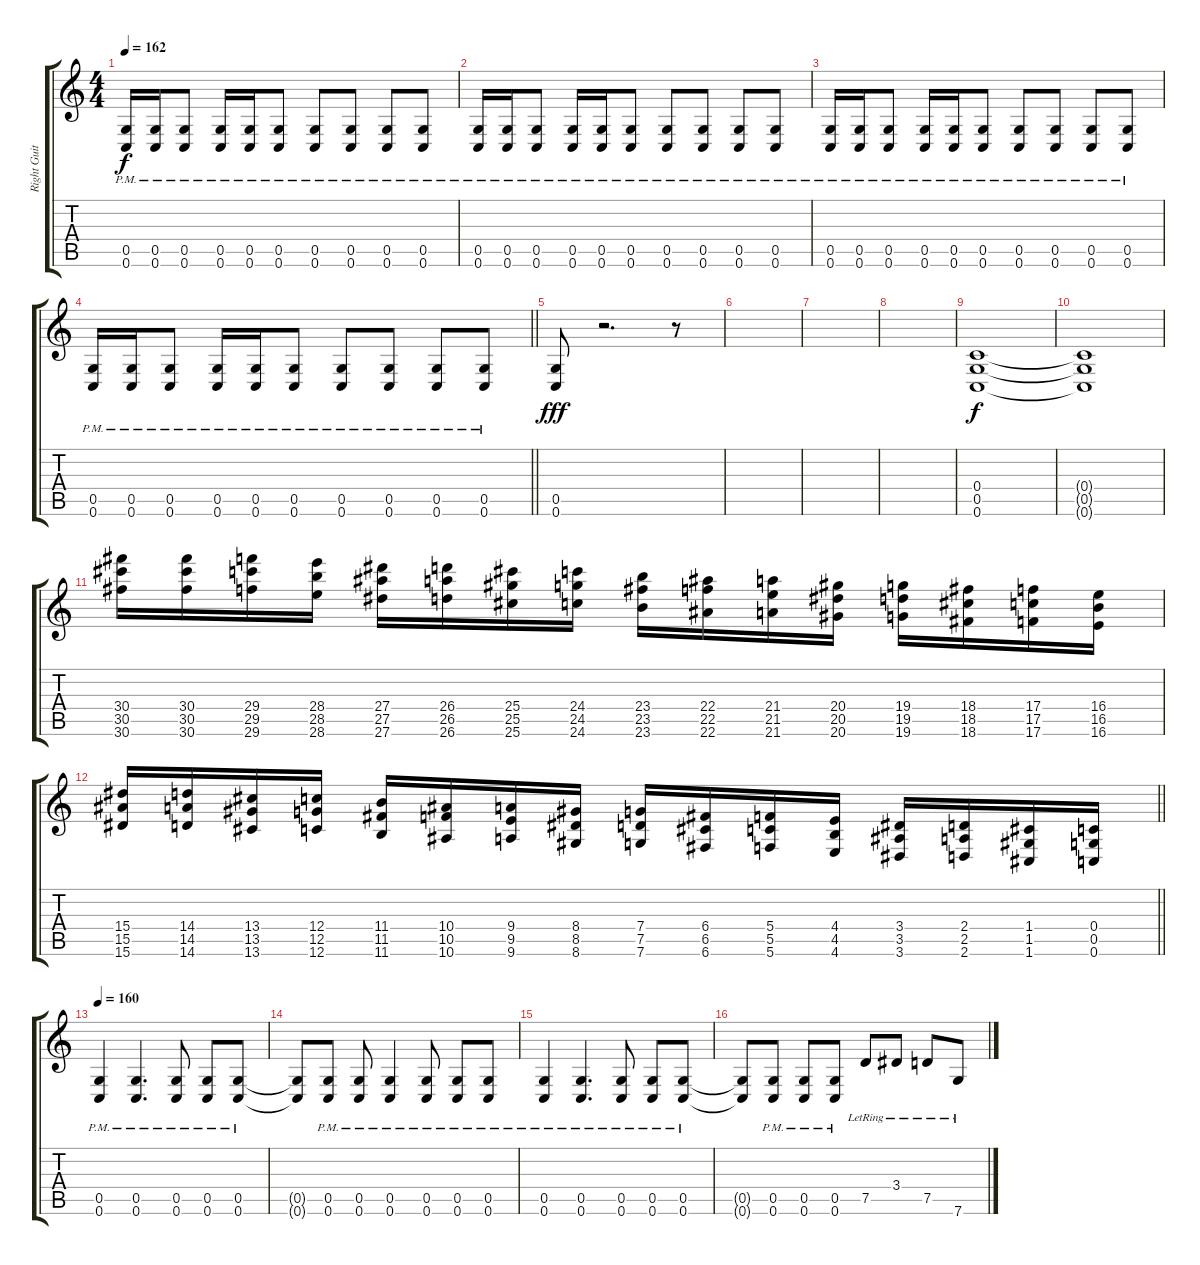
\track ("Right Guitar" "Right Guit") {instrument distortionguitar}
\staff {score tabs}
\tuning (D4 A3 F3 C3 G2 C2) {hide}
\ts (4 4)
\tempo 162
\clef g2
\ks c
(0.5{pm} 0.6{pm}).16{dy f} (0.5{pm} 0.6{pm}).16 (0.5{pm} 0.6{pm}).8 (0.5{pm} 0.6{pm}).16 (0.5{pm} 0.6{pm}).16 (0.5{pm} 0.6{pm}).8 (0.5{pm} 0.6{pm}).8 (0.5{pm} 0.6{pm}).8 (0.5{pm} 0.6{pm}).8 (0.5{pm} 0.6{pm}).8 |
(0.5{pm} 0.6{pm}).16 (0.5{pm} 0.6{pm}).16 (0.5{pm} 0.6{pm}).8 (0.5{pm} 0.6{pm}).16 (0.5{pm} 0.6{pm}).16 (0.5{pm} 0.6{pm}).8 (0.5{pm} 0.6{pm}).8 (0.5{pm} 0.6{pm}).8 (0.5{pm} 0.6{pm}).8 (0.5{pm} 0.6{pm}).8 |
(0.5{pm} 0.6{pm}).16 (0.5{pm} 0.6{pm}).16 (0.5{pm} 0.6{pm}).8 (0.5{pm} 0.6{pm}).16 (0.5{pm} 0.6{pm}).16 (0.5{pm} 0.6{pm}).8 (0.5{pm} 0.6{pm}).8 (0.5{pm} 0.6{pm}).8 (0.5{pm} 0.6{pm}).8 (0.5{pm} 0.6{pm}).8 |
\barLineRight lightlight
(0.5{pm} 0.6{pm}).16 (0.5{pm} 0.6{pm}).16 (0.5{pm} 0.6{pm}).8 (0.5{pm} 0.6{pm}).16 (0.5{pm} 0.6{pm}).16 (0.5{pm} 0.6{pm}).8 (0.5{pm} 0.6{pm}).8 (0.5{pm} 0.6{pm}).8 (0.5{pm} 0.6{pm}).8 (0.5{pm} 0.6{pm}).8 |
(0.5 0.6).8{dy fff} r.2{d} r.8 |
|
|
|
(0.4 0.5 0.6).1{dy f} |
(0.4{t} 0.5{t} 0.6{t}).1 |
(30.4 30.5 30.6).16{instrument guitarfretnoise} (30.4 30.5 30.6).16 (29.4 29.5 29.6).16 (28.4 28.5 28.6).16 (27.4 27.5 27.6).16 (26.4 26.5 26.6).16 (25.4 25.5 25.6).16 (24.4 24.5 24.6).16 (23.4 23.5 23.6).16 (22.4 22.5 22.6).16 (21.4 21.5 21.6).16 (20.4 20.5 20.6).16 (19.4 19.5 19.6).16 (18.4 18.5 18.6).16 (17.4 17.5 17.6).16 (16.4 16.5 16.6).16 |
\barLineRight lightlight
(15.4 15.5 15.6).16 (14.4 14.5 14.6).16 (13.4 13.5 13.6).16 (12.4 12.5 12.6).16 (11.4 11.5 11.6).16 (10.4 10.5 10.6).16 (9.4 9.5 9.6).16 (8.4 8.5 8.6).16 (7.4 7.5 7.6).16 (6.4 6.5 6.6).16 (5.4 5.5 5.6).16 (4.4 4.5 4.6).16 (3.4 3.5 3.6).16 (2.4 2.5 2.6).16 (1.4 1.5 1.6).16 (0.4 0.5 0.6).16 |
\tempo 160
(0.5{pm} 0.6{pm}).4{instrument distortionguitar} (0.5{pm} 0.6{pm}).4{d} (0.5{pm} 0.6{pm}).8 (0.5{pm} 0.6{pm}).8 (0.5{pm} 0.6{pm}).8 |
(0.5{t} 0.6{t}).8 (0.5{pm} 0.6{pm}).8 (0.5{pm} 0.6{pm}).8 (0.5{pm} 0.6{pm}).4 (0.5{pm} 0.6{pm}).8 (0.5{pm} 0.6{pm}).8 (0.5{pm} 0.6{pm}).8 |
(0.5{pm} 0.6{pm}).4 (0.5{pm} 0.6{pm}).4{d} (0.5{pm} 0.6{pm}).8 (0.5{pm} 0.6{pm}).8 (0.5{pm} 0.6{pm}).8 |
(0.5{t} 0.6{t}).8 (0.5{pm} 0.6{pm}).8 (0.5{pm} 0.6{pm}).8 (0.5{pm} 0.6{pm}).8 7.5{lr}.8 3.4{lr}.8 7.5{lr}.8 7.6{lr}.8
